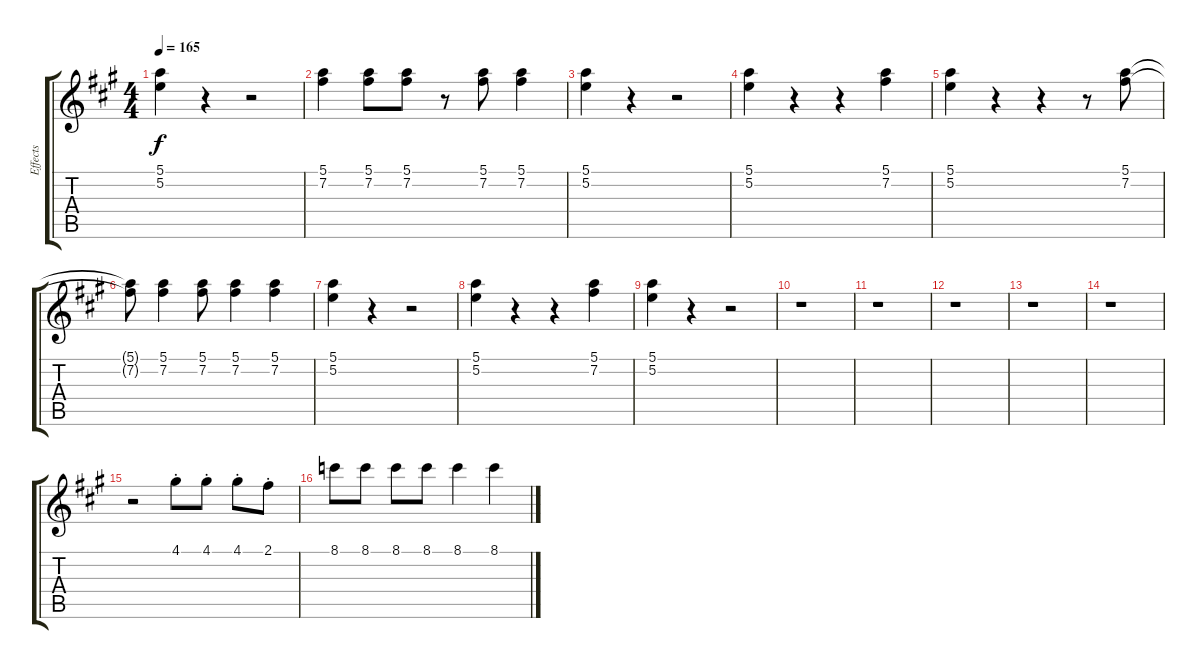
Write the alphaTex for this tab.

\track ("Effects" "Effects") {instrument acousticguitarnylon}
\staff {score tabs}
\tuning (E4 B3 G3 D3 A2 E2) {hide}
\ts (4 4)
\tempo 165
\clef g2
\ks a
(5.1 5.2).4{dy f} r.4 r.2 |
(5.1 7.2).4 (5.1 7.2).8 (5.1 7.2).8 r.8 (5.1 7.2).8 (5.1 7.2).4 |
(5.1 5.2).4 r.4 r.2 |
(5.1 5.2).4 r.4 r.4 (5.1 7.2).4 |
(5.1 5.2).4 r.4 r.4 r.8 (5.1 7.2).8 |
(5.1{t} 7.2{t}).8 (5.1 7.2).4 (5.1 7.2).8 (5.1 7.2).4 (5.1 7.2).4 |
(5.1 5.2).4 r.4 r.2 |
(5.1 5.2).4 r.4 r.4 (5.1 7.2).4 |
(5.1 5.2).4 r.4 r.2 |
r.1 |
r.1 |
r.1 |
r.1 |
r.1 |
r.2 4.1{st}.8 4.1{st}.8 4.1{st}.8 2.1{st}.8 |
8.1.8 8.1.8 8.1.8 8.1.8 8.1.4 8.1.4
